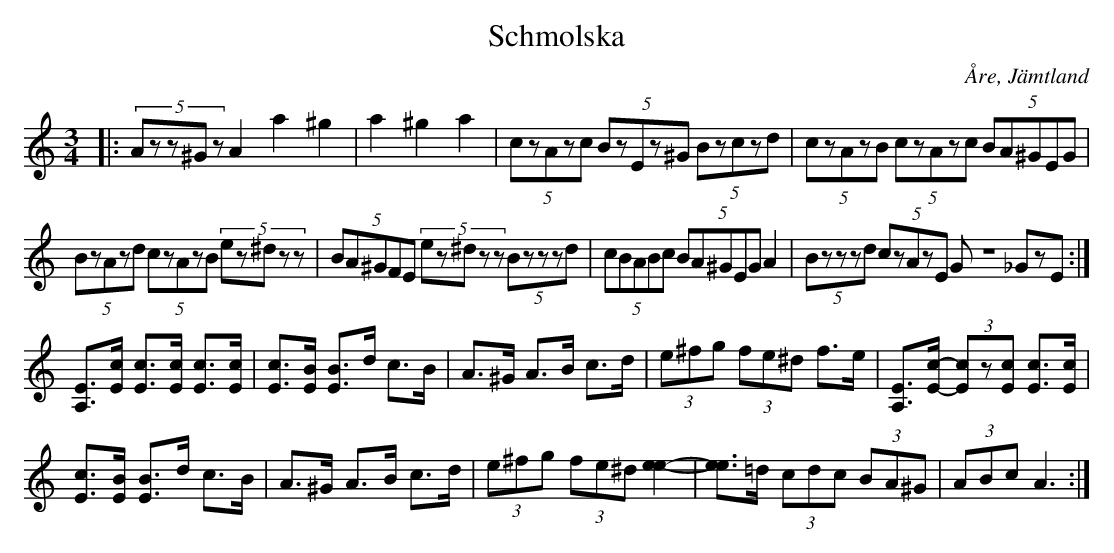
X:1
T:Schmolska
O:Åre, Jämtland
M:3/4
L:1/8
K:Am
|: (5:2Azz^Gz A2 a2 ^g2|a2 ^g2 a2|  (5:2czAzc (5:2BzEz^G (5:2Bzczd|  (5:2czAzB (5:2czAzc (5:2BA^GEG|
 (5:2BzAzd (5:2czAzB (5:2ez^dzz|  (5:2BA^GFE (5:2ez^dzz (5:2Bzzzd|  (5:2cBABc (5:2BA^GEG  A2|  (5:2Bzzzd (5:2czAzE (5:2GZ_GzE  :|
[EA,]>[cE] [cE]>[cE] [cE]>[cE] | [cE]>[BE] [BE]>d c>B | A>^G A>B c>d | (3e^fg (3fe^d f>e | [EA,]>[c-E-] (3[cE]z[cE] [cE]>[cE] |
[cE]>[BE] [BE]>d c>B | A>^G A>B c>d | (3e^fg (3fe^d [e2-e2-] | [ee]>=d (3cdc (3BA^G | (3ABc A3 :|]
